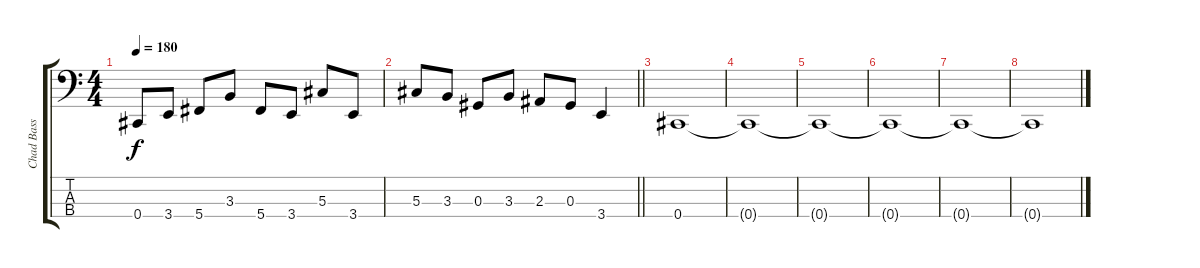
\track ("Chad Bass" "Chad Bass") {instrument electricbasspick}
\staff {score tabs}
\tuning (Gb2 Db2 Ab1 Db1) {hide}
\ts (4 4)
\tempo 180
\clef f4
\ks c
0.4.8{dy f} 3.4.8 5.4.8 3.3.8 5.4.8 3.4.8 5.3.8 3.4.8 |
\barLineRight lightlight
5.3.8 3.3.8 0.3.8 3.3.8 2.3.8 0.3.8 3.4.4 |
0.4.1 |
0.4{t}.1 |
0.4{t}.1 |
0.4{t}.1 |
0.4{t}.1 |
0.4{t}.1
